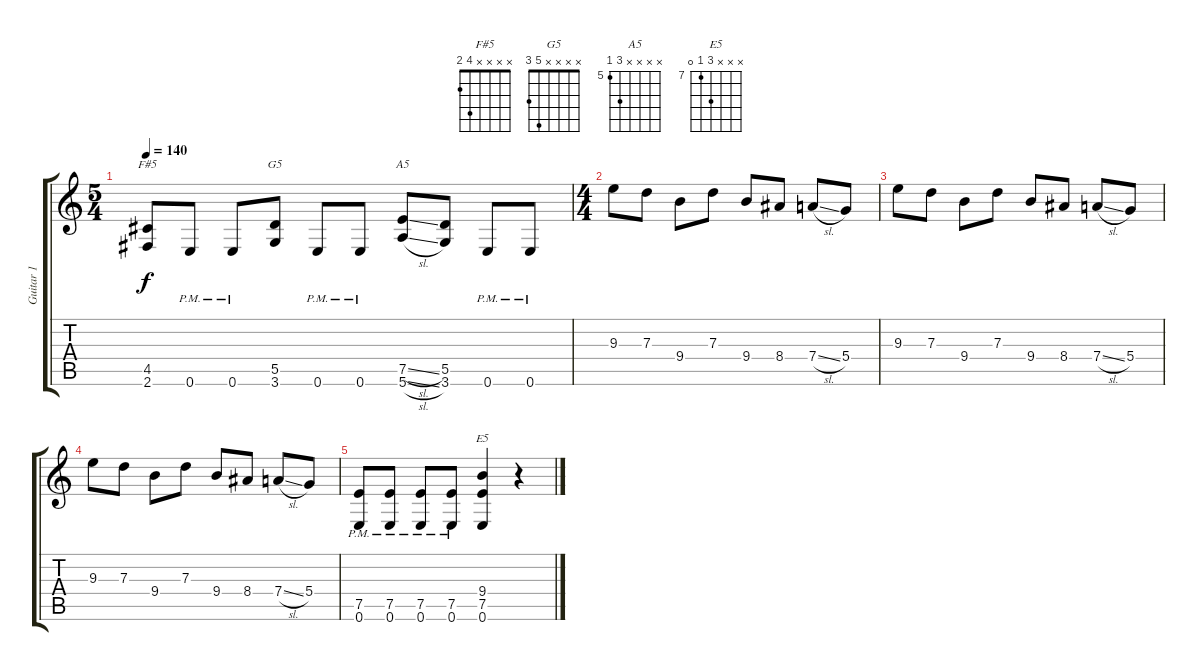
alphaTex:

\track ("Guitar 1" "Guitar 1") {instrument distortionguitar}
\staff {score tabs}
\tuning (E4 B3 G3 D3 A2 E2) {hide}
\chord ("F#5" x x x x 4 2)
\chord ("G5" x x x x 5 3)
\chord ("A5" x x x x 7 5) {firstfret 5}
\chord ("E5" x x x 9 7 0) {firstfret 7}
\ts (5 4)
\tempo 140
\clef g2
\ks c
(4.5 2.6).8{ch "F#5" dy f} 0.6{pm}.8 0.6{pm}.8 (5.5 3.6).8{ch "G5"} 0.6{pm}.8 0.6{pm}.8 (7.5{sl} 5.6{sl}).8{ch "A5"} (5.5 3.6).8 0.6{pm}.8 0.6{pm}.8 |
\ts (4 4)
9.3.8 7.3.8 9.4.8 7.3.8 9.4.8 8.4.8 7.4{sl}.8 5.4.8 |
9.3.8 7.3.8 9.4.8 7.3.8 9.4.8 8.4.8 7.4{sl}.8 5.4.8 |
9.3.8 7.3.8 9.4.8 7.3.8 9.4.8 8.4.8 7.4{sl}.8 5.4.8 |
(7.5{pm} 0.6).8 (7.5{pm} 0.6).8 (7.5{pm} 0.6).8 (7.5{pm} 0.6).8 (9.4 7.5 0.6).4{ch "E5"} r.4
